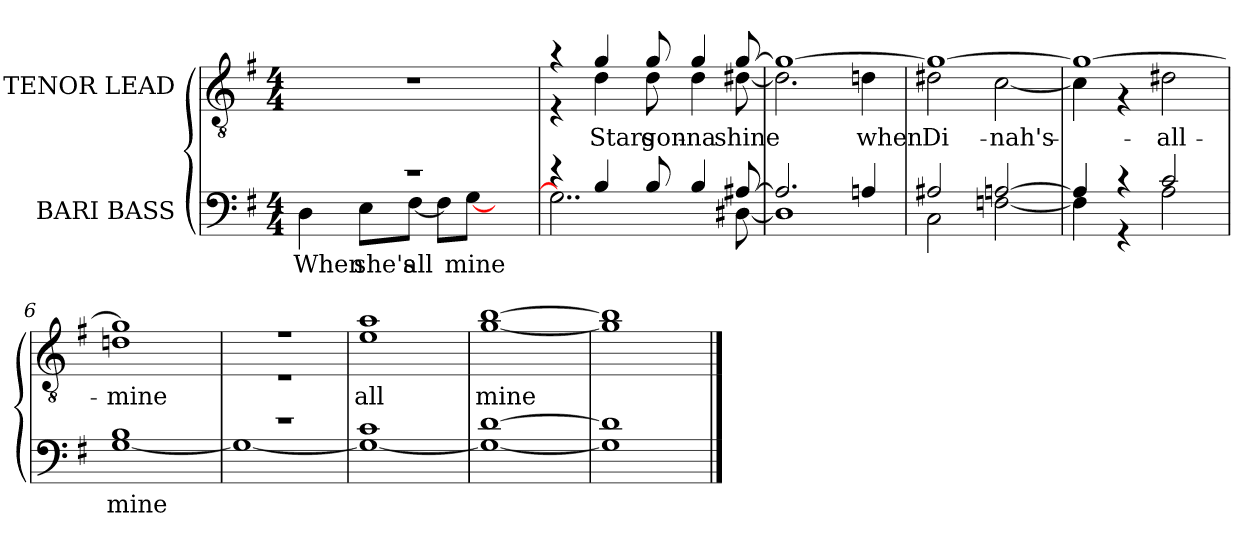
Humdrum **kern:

**kern	**text	**kern	**text
*part2	*part2	*part1	*part1
*staff2	*staff2	*staff1	*staff1
*I"BARI BASS	*	*I"TENOR LEAD	*
*clefF4	*	*clefGv2	*
*k[f#]	*	*k[f#]	*
*M4/4	*	*M4/4	*
=1	=1	=1	=1
*^	*	*	*
!	!	!LO:LY:b	!	!
1r	4D\	When	1r	.
!	!	!LO:LY:b	!	!
.	8E\L	she's	.	.
!	!	!LO:LY:b	!	!
.	[8F#\J	all	.	.
.	8F#\L]	.	.	.
!	!	!LO:LY:b	!	!
.	[8G\J	mine	.	.
.	4ryy	.	.	.
=2	=2	=2	=2	=2
*	*	*	*^	*
4r	2..G\]	.	4r	4r	.
!	!	!	!	!	!LO:LY:b
4B/	.	.	4g/	4d\	Stars
!	!	!	!	!	!LO:LY:b
8B/	.	.	8g/	8d\	gon-
!	!	!	!	!	!LO:LY:b
4B/	.	.	4g/	4d\	-na
!	!	!	!	!	!LO:LY:b
[8A#X/	[8D#X\	.	[8g/	[8d#X\	shine
=3	=3	=3	=3	=3	=3
2.A#/]	1D#]	.	1g_	2.d#\]	.
!	!	!	!	!	!LO:LY:b
4An/	.	.	.	4dn\	when
=4	=4	=4	=4	=4	=4
!	!	!	!	!	!LO:LY:b
2A#X/	2C\	.	1g_	2d#X\	Di-
!	!	!	!	!	!LO:LY:b
[2An/	[2Fn\	.	.	[2c\	-nah's
!!LO:LB:g=z	!!
=5	=5	=5	=5	=5	=5
4A/]	4F\]	.	1g_	4c\]	.
4r	4r	.	.	4r	.
!	!	!	!	!	!LO:LY:b
2c/	2A\	.	.	2d#X\	all
=6	=6	=6	=6	=6	=6
!	!	!LO:LY:b	!	!	!LO:LY:b
1B	[1G	mine	1g]	1dn	mine
=7	=7	=7	=7	=7	=7
1r	1G_	.	1r	1r	.
=8	=8	=8	=8	=8	=8
!	!	!	!	!	!LO:LY:b
1c	1G_	.	1a	1e	all
=9	=9	=9	=9	=9	=9
!	!	!	!	!	!LO:LY:b
[1d	1G_	.	[1b	[1g	mine
=10	=10	=10	=10	=10	=10
1d]	1G]	.	1b]	1g]	.
*v	*v	*	*	*	*
*	*	*v	*v	*
==	==	==	==
*-	*-	*-	*-
